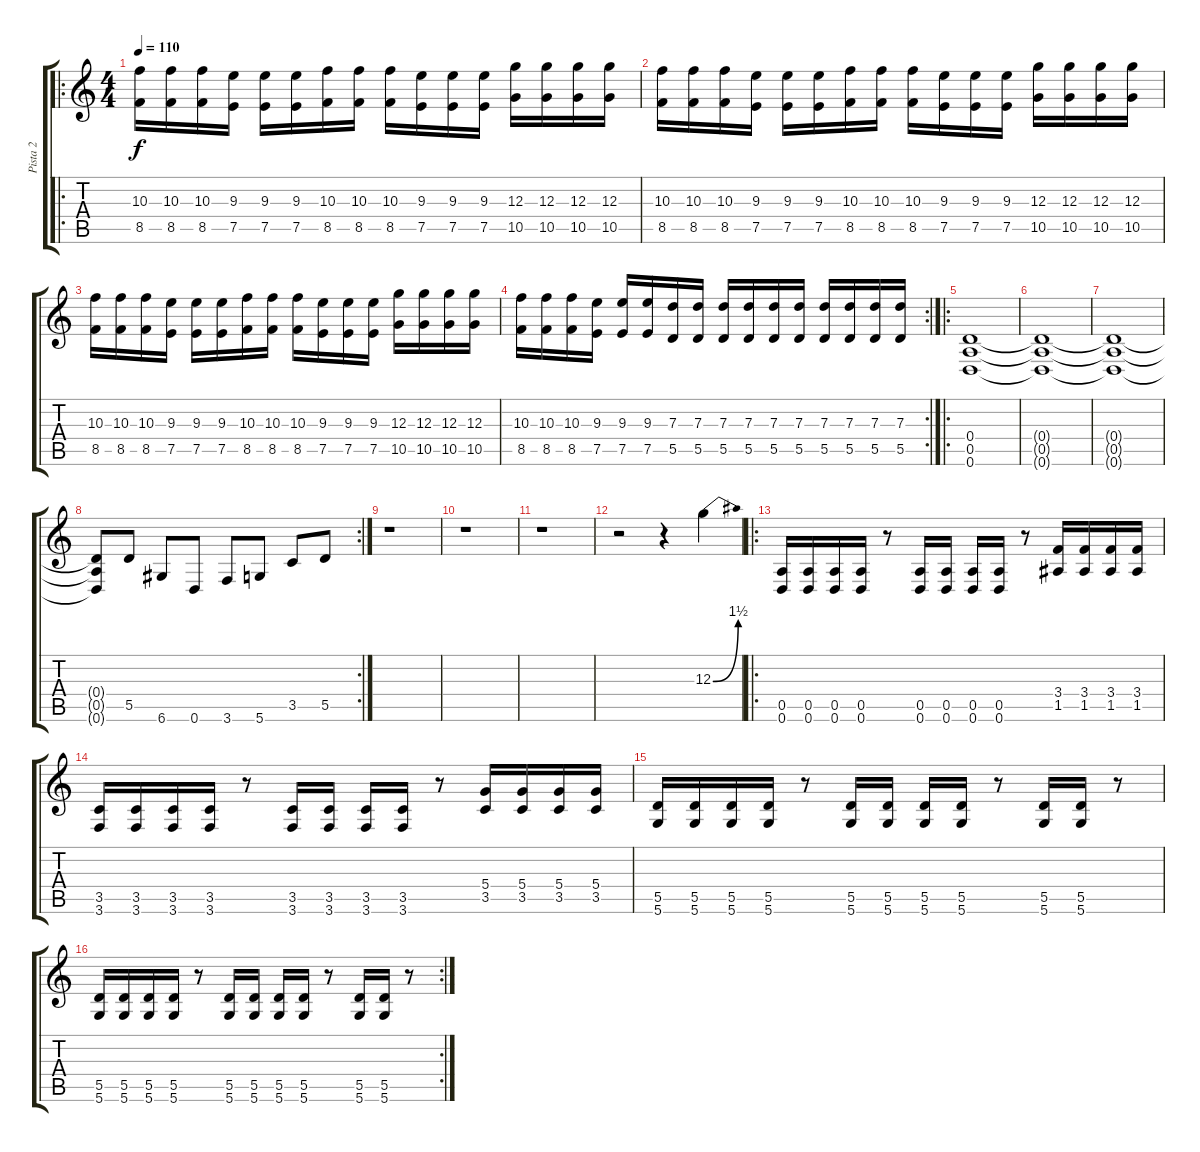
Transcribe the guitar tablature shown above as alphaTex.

\track ("Pista 2" "Pista 2") {instrument distortionguitar}
\staff {score tabs}
\tuning (E4 B3 G3 D3 A2 D2) {hide}
\ro
\ts (4 4)
\tempo 110
\clef g2
\ks c
(10.3 8.5).16{dy f} (10.3 8.5).16 (10.3 8.5).16 (9.3 7.5).16 (9.3 7.5).16 (9.3 7.5).16 (10.3 8.5).16 (10.3 8.5).16 (10.3 8.5).16 (9.3 7.5).16 (9.3 7.5).16 (9.3 7.5).16 (12.3 10.5).16 (12.3 10.5).16 (12.3 10.5).16 (12.3 10.5).16 |
(10.3 8.5).16 (10.3 8.5).16 (10.3 8.5).16 (9.3 7.5).16 (9.3 7.5).16 (9.3 7.5).16 (10.3 8.5).16 (10.3 8.5).16 (10.3 8.5).16 (9.3 7.5).16 (9.3 7.5).16 (9.3 7.5).16 (12.3 10.5).16 (12.3 10.5).16 (12.3 10.5).16 (12.3 10.5).16 |
(10.3 8.5).16 (10.3 8.5).16 (10.3 8.5).16 (9.3 7.5).16 (9.3 7.5).16 (9.3 7.5).16 (10.3 8.5).16 (10.3 8.5).16 (10.3 8.5).16 (9.3 7.5).16 (9.3 7.5).16 (9.3 7.5).16 (12.3 10.5).16 (12.3 10.5).16 (12.3 10.5).16 (12.3 10.5).16 |
\rc 2
(10.3 8.5).16 (10.3 8.5).16 (10.3 8.5).16 (9.3 7.5).16 (9.3 7.5).16 (9.3 7.5).16 (7.3 5.5).16 (7.3 5.5).16 (7.3 5.5).16 (7.3 5.5).16 (7.3 5.5).16 (7.3 5.5).16 (7.3 5.5).16 (7.3 5.5).16 (7.3 5.5).16 (7.3 5.5).16 |
\ro
(0.4 0.5 0.6).1 |
(0.4{t} 0.5{t} 0.6{t}).1 |
(0.4{t} 0.5{t} 0.6{t}).1 |
\rc 2
(0.4{t} 0.5{t} 0.6{t}).8 5.5.8 6.6.8 0.6.8 3.6.8 5.6.8 3.5.8 5.5.8 |
r.1 |
r.1 |
r.1 |
r.2 r.4 12.3{be (bend 0 0 60 6)}.4 |
\ro
(0.5 0.6).16 (0.5 0.6).16 (0.5 0.6).16 (0.5 0.6).16 r.8 (0.5 0.6).16 (0.5 0.6).16 (0.5 0.6).16 (0.5 0.6).16 r.8 (3.4 1.5).16 (3.4 1.5).16 (3.4 1.5).16 (3.4 1.5).16 |
(3.5 3.6).16 (3.5 3.6).16 (3.5 3.6).16 (3.5 3.6).16 r.8 (3.5 3.6).16 (3.5 3.6).16 (3.5 3.6).16 (3.5 3.6).16 r.8 (5.4 3.5).16 (5.4 3.5).16 (5.4 3.5).16 (5.4 3.5).16 |
(5.5 5.6).16 (5.5 5.6).16 (5.5 5.6).16 (5.5 5.6).16 r.8 (5.5 5.6).16 (5.5 5.6).16 (5.5 5.6).16 (5.5 5.6).16 r.8 (5.5 5.6).16 (5.5 5.6).16 r.8 |
\rc 2
(5.5 5.6).16 (5.5 5.6).16 (5.5 5.6).16 (5.5 5.6).16 r.8 (5.5 5.6).16 (5.5 5.6).16 (5.5 5.6).16 (5.5 5.6).16 r.8 (5.5 5.6).16 (5.5 5.6).16 r.8
